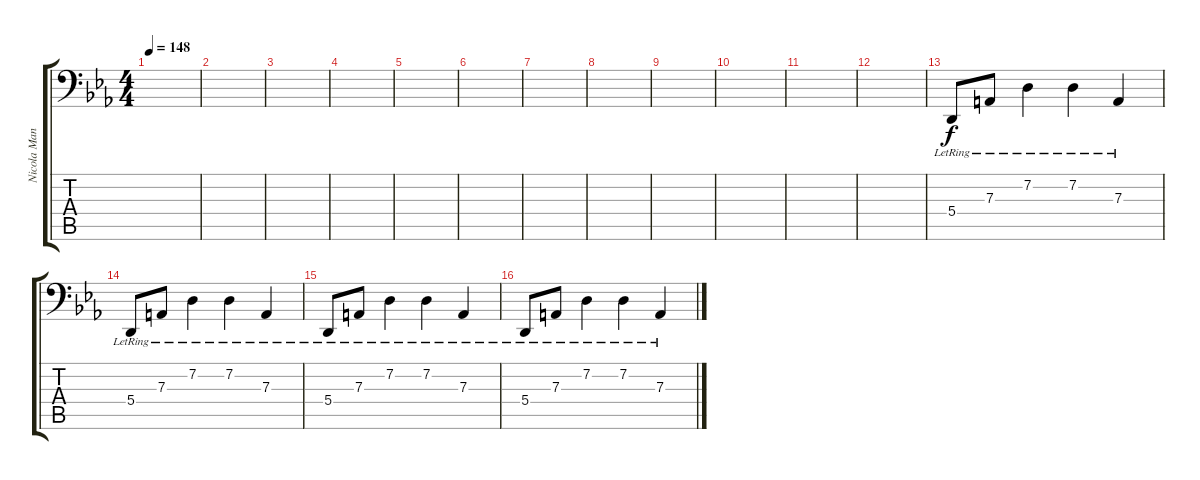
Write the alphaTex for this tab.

\track ("Nicola Manzan [Left]" "Nicola Man") {instrument acousticgrandpiano}
\staff {score tabs}
\tuning (C3 G2 D2 A1 E1 B0) {hide}
\ts (4 4)
\tempo 148
\clef f4
\ks cminor
|
|
|
|
|
|
|
|
|
|
|
|
5.4{lr}.8 7.3{lr}.8 7.2{lr}.4 7.2{lr}.4 7.3{lr}.4 |
5.4{lr}.8 7.3{lr}.8 7.2{lr}.4 7.2{lr}.4 7.3{lr}.4 |
5.4{lr}.8 7.3{lr}.8 7.2{lr}.4 7.2{lr}.4 7.3{lr}.4 |
5.4{lr}.8 7.3{lr}.8 7.2{lr}.4 7.2{lr}.4 7.3{lr}.4
